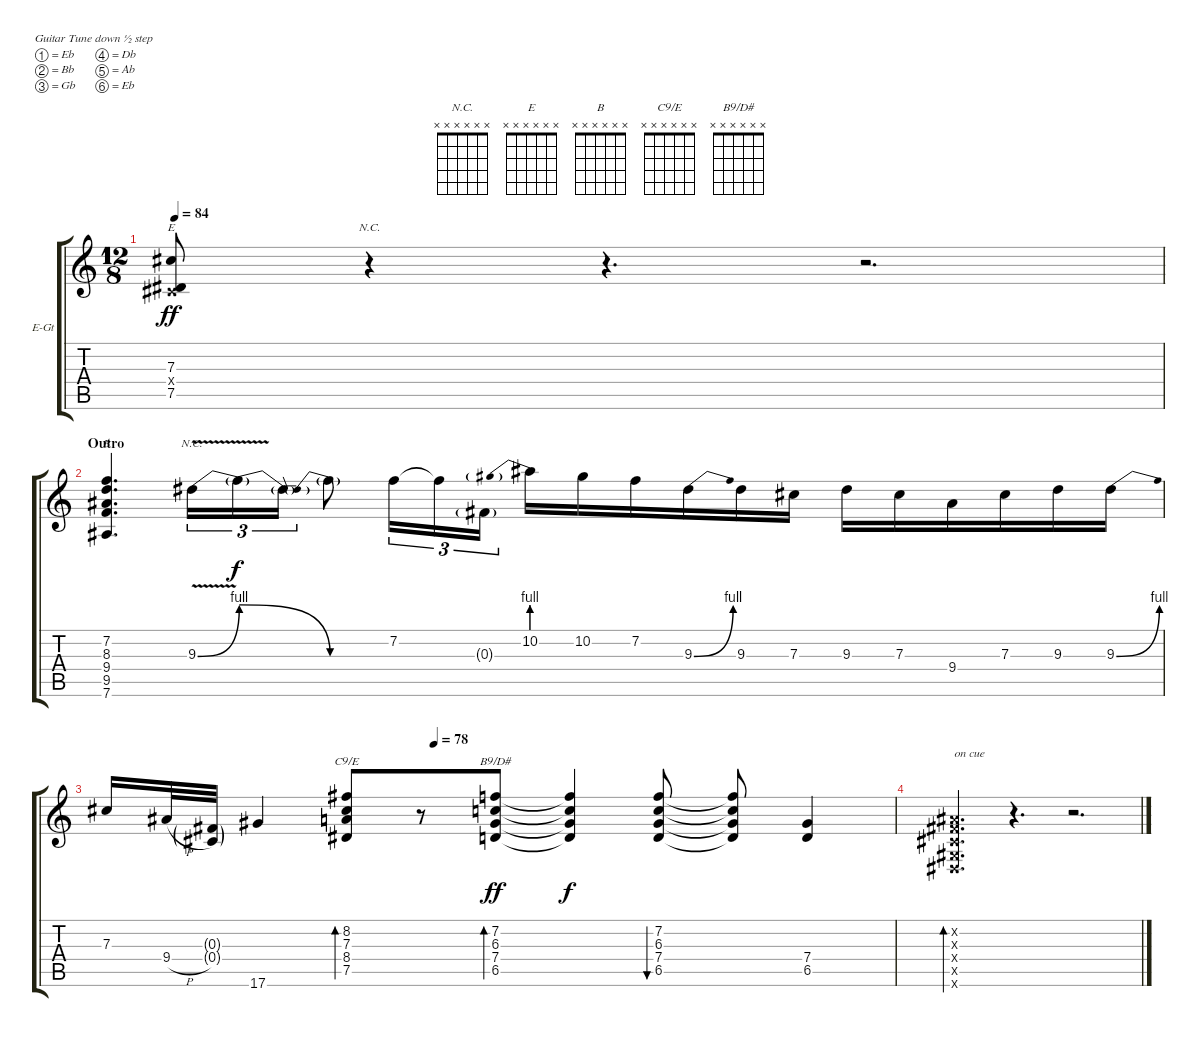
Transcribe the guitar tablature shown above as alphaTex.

\bracketExtendMode groupsimilarinstruments
\firstSystemTrackNameOrientation horizontal
\otherSystemsTrackNameOrientation horizontal
\track ("Guitar" "E-Gt") {instrument overdrivenguitar}
\staff {score tabs}
\tuning (Eb4 Bb3 Gb3 Db3 Ab2 Eb2)
\chord ("N.C." x x x x x x)
\chord ("E" x x x x x x)
\chord ("B" x x x x x x)
\chord ("C9/E" x x x x x x)
\chord ("B9/D#" x x x x x x)
\ts (12 8)
\tempo 84
\clef g2
\ks c
(7.3 0.4{x} 7.5).8{ch "E" dy ff} r.4{ch "N.C."} r.4{d} r.2{d} |
\section ("" "Outro")
(7.2 8.3 9.4 9.5 7.6).4{d ch "B"} 9.3{be (bend 0 0 60 4) v}.16{tu (3 2) ch "N.C."} 9.3{be (release 0 4 60 0) t}.16{tu (3 2) dy f} 9.3{t}.16{tu (3 2)} 9.3{be (prebend 0 4 60 4) t}.8 7.2.16{tu (3 2)} 7.2{t}.16{tu (3 2)} 0.3{g}.16{tu (3 2)} 10.2{be (prebend 0 4 60 4)}.16 10.2.16 7.2.16 9.3{be (bend 0 0 60 4)}.16 9.3.16 7.3.16 9.3.16 7.3.16 9.4.16 7.3.16 9.3.16 9.3{be (bend 0 0 60 4)}.16 |
\tempo (78 0.416667)
7.3.16 9.4{h}.32 (0.3{g} 0.4{g}).32 17.6.4 (8.2 7.3 8.4 7.5).8{bd 240 ch "C9/E"} r.8 (7.2 6.3 7.4 6.5).8{bd 240 ch "B9/D#" dy ff} (7.2{t} 6.3{t} 7.4{t} 6.5{t}).4{dy f} (7.2 6.3 7.4 6.5).8{bu 240} (7.2{t} 6.3{t} 7.4{t} 6.5{t}).8 (7.4 6.5).4 |
(0.2{x} 0.3{x} 0.4{x} 0.5{x} 0.6{x}).4{d bd 240 txt "on cue"} r.4{d} r.2{d}
